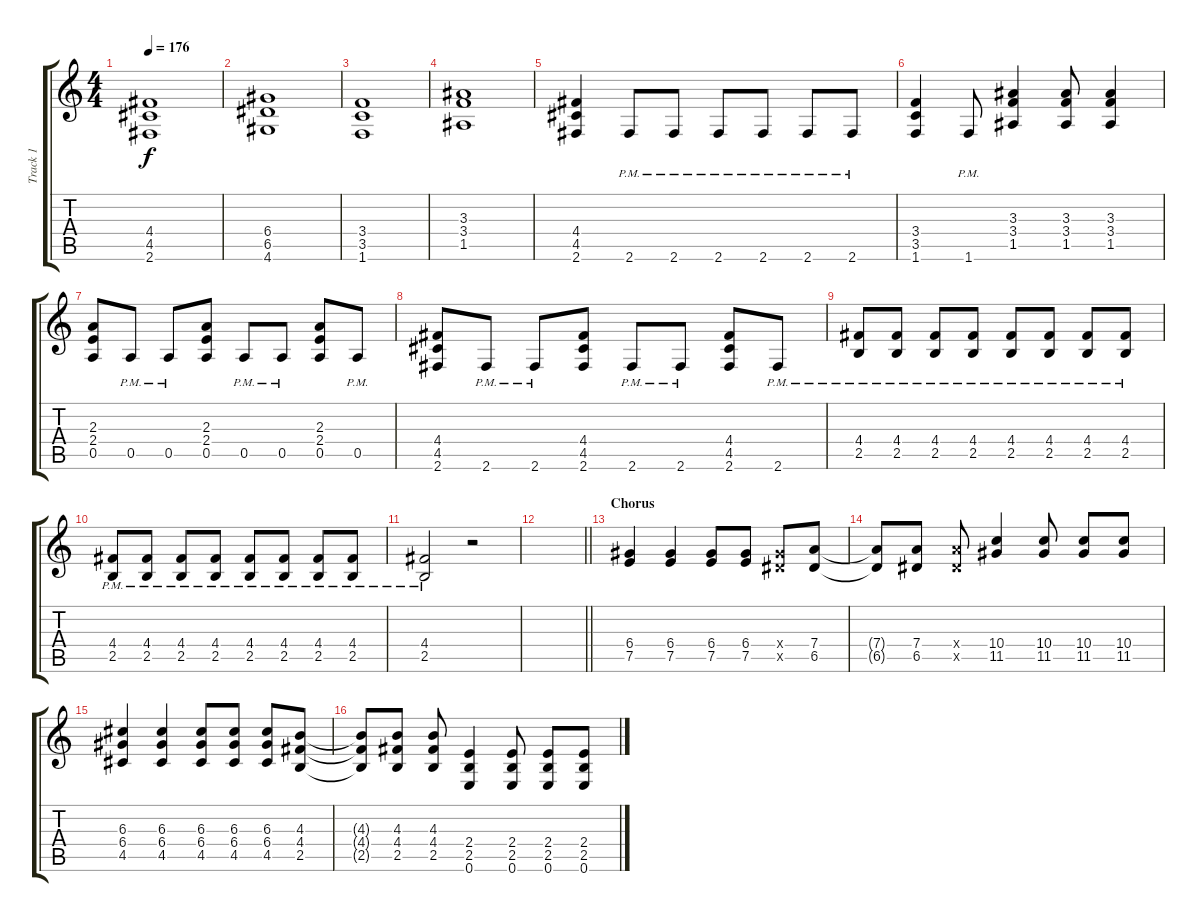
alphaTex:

\track ("Track 1" "Track 1") {instrument overdrivenguitar}
\staff {score tabs}
\tuning (E4 B3 G3 D3 A2 E2) {hide}
\ts (4 4)
\tempo 176
\clef g2
\ks c
(4.4 4.5 2.6).1{dy f} |
(6.4 6.5 4.6).1 |
(3.4 3.5 1.6).1 |
(3.3 3.4 1.5).1 |
(4.4 4.5 2.6).4 2.6{pm}.8 2.6{pm}.8 2.6{pm}.8 2.6{pm}.8 2.6{pm}.8 2.6{pm}.8 |
(3.4 3.5 1.6).4 1.6{pm}.8 (3.3 3.4 1.5).4 (3.3 3.4 1.5).8 (3.3 3.4 1.5).4 |
(2.3 2.4 0.5).8 0.5{pm}.8 0.5{pm}.8 (2.3 2.4 0.5).8 0.5{pm}.8 0.5{pm}.8 (2.3 2.4 0.5).8 0.5{pm}.8 |
(4.4 4.5 2.6).8 2.6{pm}.8 2.6{pm}.8 (4.4 4.5 2.6).8 2.6{pm}.8 2.6{pm}.8 (4.4 4.5 2.6).8 2.6{pm}.8 |
(4.4{pm} 2.5{pm}).8 (4.4{pm} 2.5{pm}).8 (4.4{pm} 2.5{pm}).8 (4.4{pm} 2.5{pm}).8 (4.4{pm} 2.5{pm}).8 (4.4{pm} 2.5{pm}).8 (4.4{pm} 2.5{pm}).8 (4.4{pm} 2.5{pm}).8 |
(4.4{pm} 2.5{pm}).8 (4.4{pm} 2.5{pm}).8 (4.4{pm} 2.5{pm}).8 (4.4{pm} 2.5{pm}).8 (4.4{pm} 2.5{pm}).8 (4.4{pm} 2.5{pm}).8 (4.4{pm} 2.5{pm}).8 (4.4{pm} 2.5{pm}).8 |
(4.4{pm} 2.5{pm}).2 r.2 |
\barLineRight lightlight
|
\section ("" "Chorus")
(6.4 7.5).4 (6.4 7.5).4 (6.4 7.5).8 (6.4 7.5).8 (6.4{x} 6.5{x}).8 (7.4 6.5).8 |
(7.4{t} 6.5{t}).8 (7.4 6.5).8 (7.4{x} 6.5{x}).8 (10.4 11.5).4 (10.4 11.5).8 (10.4 11.5).8 (10.4 11.5).8 |
(6.3 6.4 4.5).4 (6.3 6.4 4.5).4 (6.3 6.4 4.5).8 (6.3 6.4 4.5).8 (6.3 6.4 4.5).8 (4.3 4.4 2.5).8 |
(4.3{t} 4.4{t} 2.5{t}).8 (4.3 4.4 2.5).8 (4.3 4.4 2.5).8 (2.4 2.5 0.6).4 (2.4 2.5 0.6).8 (2.4 2.5 0.6).8 (2.4 2.5 0.6).8
